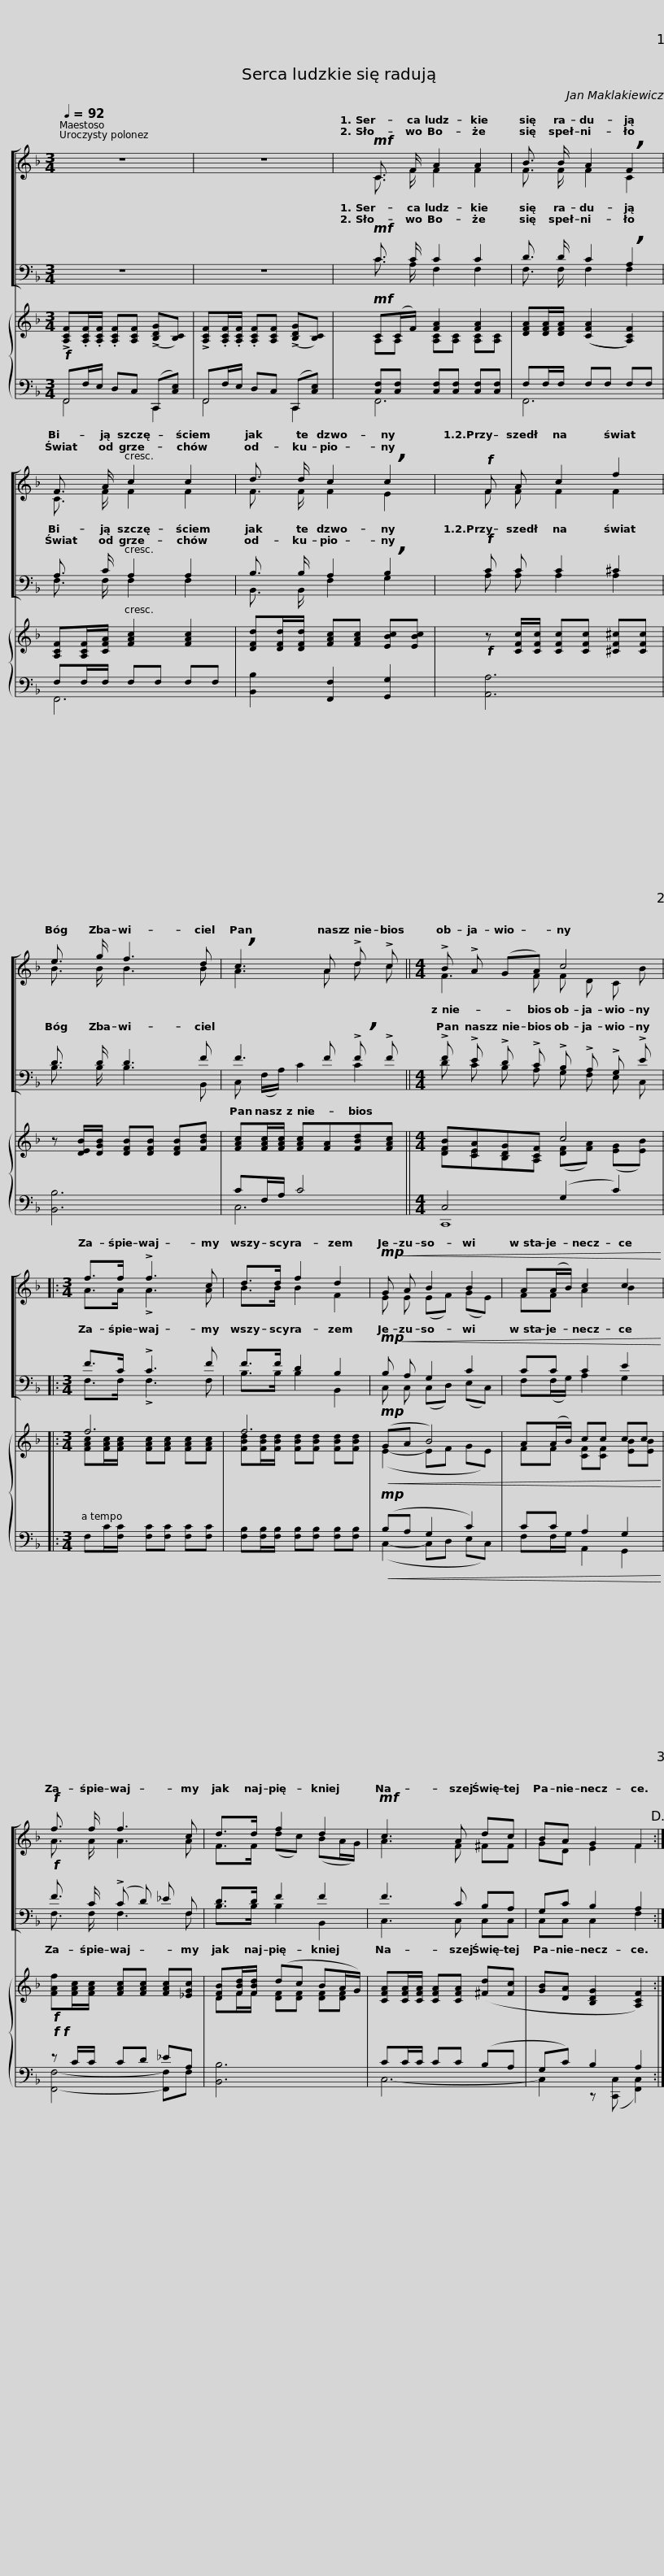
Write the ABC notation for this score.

X:1
%%score [ ( 1 2 ) ( 3 4 ) ] { ( 5 8 ) | ( 6 7 ) }
L:1/8
Q:1/4=92
M:3/4
I:linebreak $
K:F
V:1 treble
V:2 treble
V:3 bass
V:4 bass
V:5 treble
V:8 treble
V:6 bass
V:7 bass
V:1
 z6 | z6 |!mf! C3/2 F/ A2 A2 | B3/2 B/ A2 !breath!F2 |$ F3/2 A/ c2 c2 | %5
 d3/2 d/ c2 !breath!c2 |!f! F A c2 f2 | e3/2 g/ f3 d |$ !breath!c3 A !>!d !>!c ||[M:4/4] !>!B !>!A (GA) c4 |: %10
[M:3/4] f>f !>!f3 c | d>d f2 d2 |$!mp!!<(! G A B2 B2 | A(A/B/) c2 c2!<)! |!f! f3/2 f/ f3 c | %15
 d>d f2 d2 |!mf! c3 A dc | BA G2 F2!D.C.! :| %18
V:2
 x6 | x6 | C3/2 F/ F2 F2 | F3/2 F/ F2 C2 |$ C3/2 F/ F2 F2 | %5
 F3/2 F/ F2 E2 | F F F2 F2 | B3/2 B/ B3 B |$ A3 A d c ||[M:4/4] F3 F F D C B |: %10
[M:3/4] A>A !>!A3 A | B>B B2 F2 |$ E E (EF) (GE) | FF A2 B2 | A3/2 A/ A3 A | %15
 F>F (dc) (BA/G/) | A3 F ^FF | GD E2 F2 :| %18
V:3
 z6 | z6 |!mf! C3/2 C/ C2 C2 | D3/2 D/ C2 !breath!A,2 |$ A,3/2 C/ A,2 A,2 | %5
 B,3/2 B,/ A,2 !breath!B,2 |!f! C C C2 ^C2 | D3/2 D/ D3 F |$ F3 F !>!!breath!F !>!F ||[M:4/4] !>!F !>!E !>!D !>!C !>!B, !>!A, !>!G, !>!E |: %10
[M:3/4] F>C !>!C3 F | F>F D2 B,2 |$!mp!!<(! B, A, G,2 C2 | CC C2 E2!<)! |!f! F3/2 C/ (!>!C D) _E F, | %15
 D>D F2 F2 | F3 C B,A, | G,C B,2 A,2 :| %18
V:4
 x6 | x6 | C3/2 A,/ F,2 F,2 | F,3/2 F,/ F,2 F,2 |$ F,3/2 F,/ F,2 F,2 | %5
 B,,3/2 B,,/ F,2 G,2 | A, A, A,2 A,2 | B,3/2 B,/ B,3 B,, |$ C, (F,/A,/) C2 C2 ||[M:4/4] D C B, A, G, F, E, C, |: %10
[M:3/4] F,>F, !>!F,3 F, | B,>B, B,2 B,,2 |$ C, C, (C,D,) (E,C,) | F,(F,/G,/) A,2 G,2 | F,3/2 F,/ F,3 F, | %15
 B,>B, B,2 B,,2 | C,3 C, C,C, | C,C, C,2 F,2 :| %18
V:5
!f! !>![A,CF].[A,CF]/.[A,CF]/ .[A,CF][A,CF] (!>![B,DG][B,C]) | !>![A,CF].[A,CF]/.[A,CF]/ .[A,CF][A,CF] (!>![B,DG][B,C]) |!mf! C(C/F/) [FA]2 [FA]2 | [DFA][DFA]/[DFA]/ (([CFA]2 [A,CF]2)) |$ [A,CF][A,CF]/[CFA]/ [FAc]2 [FAc]2 | %5
 [DFd][DFd]/[DFd]/ [FAc][FAc] [EBc][EBc] |!f! z [CFc]/[CFc]/ [CFc][CFc] [^CF^c][CFc] | z [DEB]/[DGB]/ [DFB][DFB] [DFB][FBd] |$ [FAc][FAc]/[FAc]/ [FAc][FA][FBd][FAc] ||[M:4/4] [DFB][CEA][B,DG][A,CF] c4 |: %10
[M:3/4] f6 | f6 |$!mp!!<(! (GA B4) | A(A/B/) cc cc!<)! |!f! [FAf][FAc]/[FAc]/ [FAc][FAc] [FAc][_EGc] | %15
 [DFB][FBd]/[FBd]/ (dc BA/G/) | [CFA][CFA]/[CFA]/ [CFA][CFA] ([^Fd][Fc] | [GB][DA] [B,DG]2 [A,CF]2) :| %18
V:6
 F,,F,/E,/ D,C, (C,,[C,E,]) | F,,F,/E,/ D,C, (C,,[C,E,]) | [C,F,][C,F,] [C,F,][C,F,] [C,F,][C,F,] | F,F,/F,/ F,F, F,F, |$ F,F,/F,/ F,F, F,F, | %5
 [B,,B,]2 [F,,F,]2 [G,,G,]2 | [A,,A,]6 | [B,,B,]6 |$ CF,/A,/ C4 ||[M:4/4] C,4 (G,2 C2) |: %10
[M:3/4] F,C/[F,C]/ [F,C][F,C] [F,C][F,C] | [F,B,][F,B,]/[F,B,]/ [F,B,][F,B,] [F,B,][F,B,] |$!mp!!<(! (B,A, G,2 C2) | CC A,2 G,2!<)! |!f!!f! z C/C/ CD _EA, | %15
 [B,,B,]6 | CC/C/ CC (B,A, | G,C) B,2 A,2 :| %18
V:7
 F,,4 C,,2 | F,,4 C,,2 | F,,6 | F,,6 |$ F,,6 | %5
 x6 | x6 | x6 |$ C,6 ||[M:4/4] C,,8 |: %10
[M:3/4] x6 | x6 |$ (C,2- C,D, E,C,) | F,F,/G,/ A,,2 G,,2 | [F,,F,]4- [F,,F,]F, | %15
 x6 | C,6- | C,2 z ([C,,C,] [F,,C,]2) :| %18
V:8
 x6 | x6 | A,A, [A,C][A,C] [A,C][A,C] | x6 |$ x6 | %5
 x6 | x6 | x6 |$ x6 ||[M:4/4] [DF][CE][B,D][A,C] ([DF][FA]) ([EG][EB]) |: %10
[M:3/4] [FAc][FAc]/[FAc]/ [FAc][FAc] [FAc][FAc] | [FBd][FBd]/[FBd]/ [FBd][FBd] [FBd][FBd] |$ (E2- EF GE) | FF [CF][CF] [EB][EB] | x6 | %15
 DF/F/ [DF][DF] [DF][DF] | x6 | x6 :| %18
